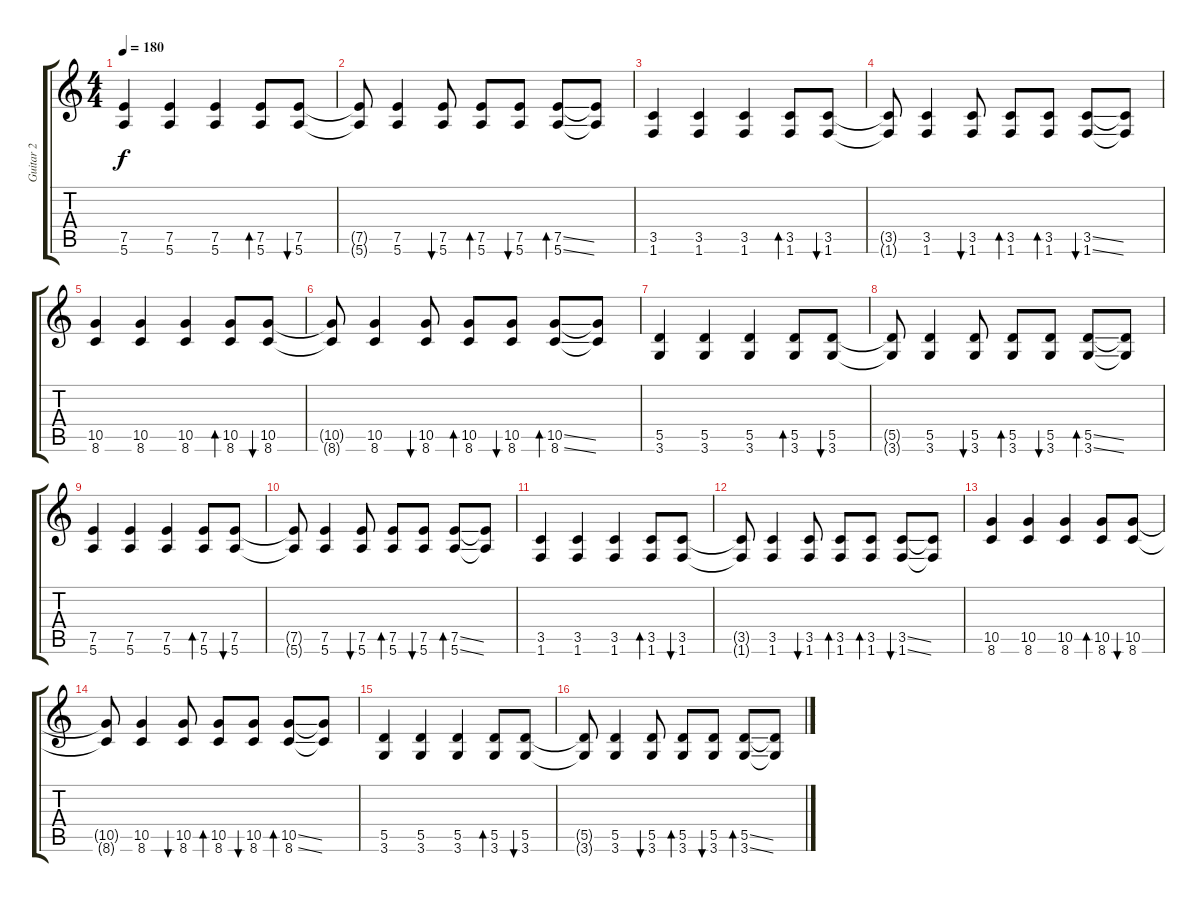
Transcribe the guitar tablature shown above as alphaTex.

\track ("Guitar 2" "Guitar 2") {instrument distortionguitar}
\staff {score tabs}
\tuning (E4 B3 G3 D3 A2 E2) {hide}
\ts (4 4)
\tempo 180
\clef g2
\ks c
(7.5 5.6).4{dy f} (7.5 5.6).4 (7.5 5.6).4 (7.5 5.6).8{bd 60} (7.5 5.6).8{bu 60} |
(7.5{t} 5.6{t}).8 (7.5 5.6).4 (7.5 5.6).8{bu 60} (7.5 5.6).8{bd 60} (7.5 5.6).8{bu 60} (7.5{ss} 5.6{ss}).8{bd 60} (7.5{t} 5.6{t}).8 |
(3.5 1.6).4 (3.5 1.6).4 (3.5 1.6).4 (3.5 1.6).8{bd 60} (3.5 1.6).8{bu 60} |
(3.5{t} 1.6{t}).8 (3.5 1.6).4 (3.5 1.6).8{bu 60} (3.5 1.6).8{bd 60} (3.5 1.6).8{bd 60} (3.5{ss} 1.6{ss}).8{bu 60} (3.5{t} 1.6{t}).8 |
(10.5 8.6).4 (10.5 8.6).4 (10.5 8.6).4 (10.5 8.6).8{bd 60} (10.5 8.6).8{bu 60} |
(10.5{t} 8.6{t}).8 (10.5 8.6).4 (10.5 8.6).8{bu 60} (10.5 8.6).8{bd 60} (10.5 8.6).8{bu 60} (10.5{ss} 8.6{ss}).8{bd 60} (10.5{t} 8.6{t}).8 |
(5.5 3.6).4 (5.5 3.6).4 (5.5 3.6).4 (5.5 3.6).8{bd 60} (5.5 3.6).8{bu 60} |
(5.5{t} 3.6{t}).8 (5.5 3.6).4 (5.5 3.6).8{bu 60} (5.5 3.6).8{bd 60} (5.5 3.6).8{bu 60} (5.5{ss} 3.6{ss}).8{bd 60} (5.5{t} 3.6{t}).8 |
(7.5 5.6).4 (7.5 5.6).4 (7.5 5.6).4 (7.5 5.6).8{bd 60} (7.5 5.6).8{bu 60} |
(7.5{t} 5.6{t}).8 (7.5 5.6).4 (7.5 5.6).8{bu 60} (7.5 5.6).8{bd 60} (7.5 5.6).8{bu 60} (7.5{ss} 5.6{ss}).8{bd 60} (7.5{t} 5.6{t}).8 |
(3.5 1.6).4 (3.5 1.6).4 (3.5 1.6).4 (3.5 1.6).8{bd 60} (3.5 1.6).8{bu 60} |
(3.5{t} 1.6{t}).8 (3.5 1.6).4 (3.5 1.6).8{bu 60} (3.5 1.6).8{bd 60} (3.5 1.6).8{bd 60} (3.5{ss} 1.6{ss}).8{bu 60} (3.5{t} 1.6{t}).8 |
(10.5 8.6).4 (10.5 8.6).4 (10.5 8.6).4 (10.5 8.6).8{bd 60} (10.5 8.6).8{bu 60} |
(10.5{t} 8.6{t}).8 (10.5 8.6).4 (10.5 8.6).8{bu 60} (10.5 8.6).8{bd 60} (10.5 8.6).8{bu 60} (10.5{ss} 8.6{ss}).8{bd 60} (10.5{t} 8.6{t}).8 |
(5.5 3.6).4 (5.5 3.6).4 (5.5 3.6).4 (5.5 3.6).8{bd 60} (5.5 3.6).8{bu 60} |
(5.5{t} 3.6{t}).8 (5.5 3.6).4 (5.5 3.6).8{bu 60} (5.5 3.6).8{bd 60} (5.5 3.6).8{bu 60} (5.5{ss} 3.6{ss}).8{bd 60} (5.5{t} 3.6{t}).8
